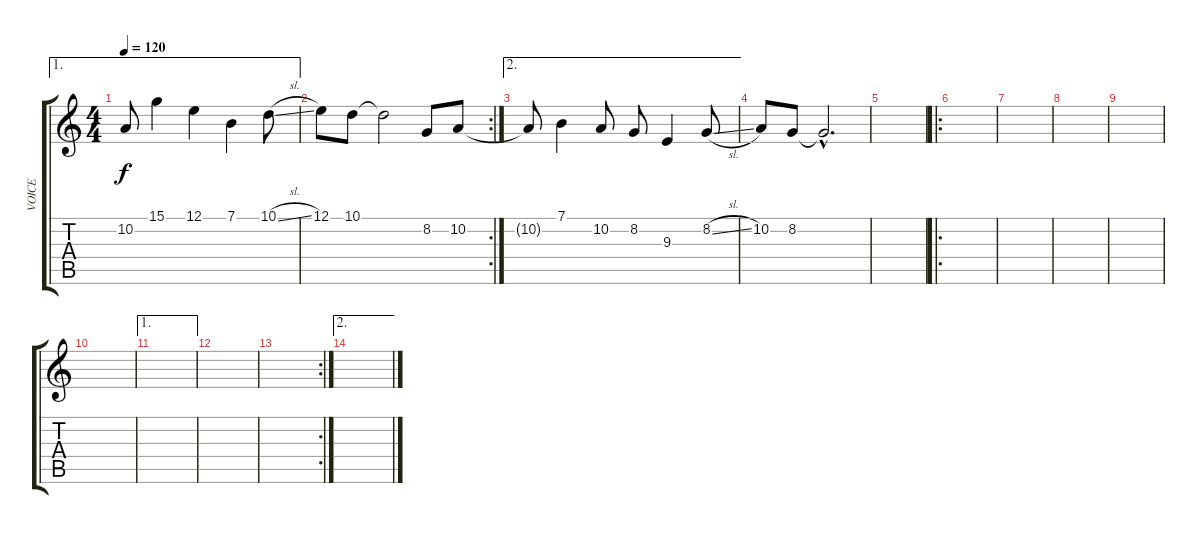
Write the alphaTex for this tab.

\track ("VOICE" "VOICE") {instrument sopranosax}
\staff {score tabs}
\tuning (E4 B3 G3 D3 A2 E2) {hide}
\ae 1
\ts (4 4)
\tempo 120
\clef g2
\ks c
10.2{t}.8{dy f} 15.1.4 12.1.4 7.1.4 10.1{sl}.8 |
\rc 2
12.1.8 10.1.8 10.1{t}.2 8.2.8 10.2.8 |
\ae 2
10.2{t}.8 7.1.4 10.2.8 8.2.8 9.3.4 8.2{sl}.8 |
10.2.8 8.2.8 8.2{hac t}.2{d} |
|
\ro
|
|
|
|
|
\ae 1
|
|
\rc 2
|
\ae 2
